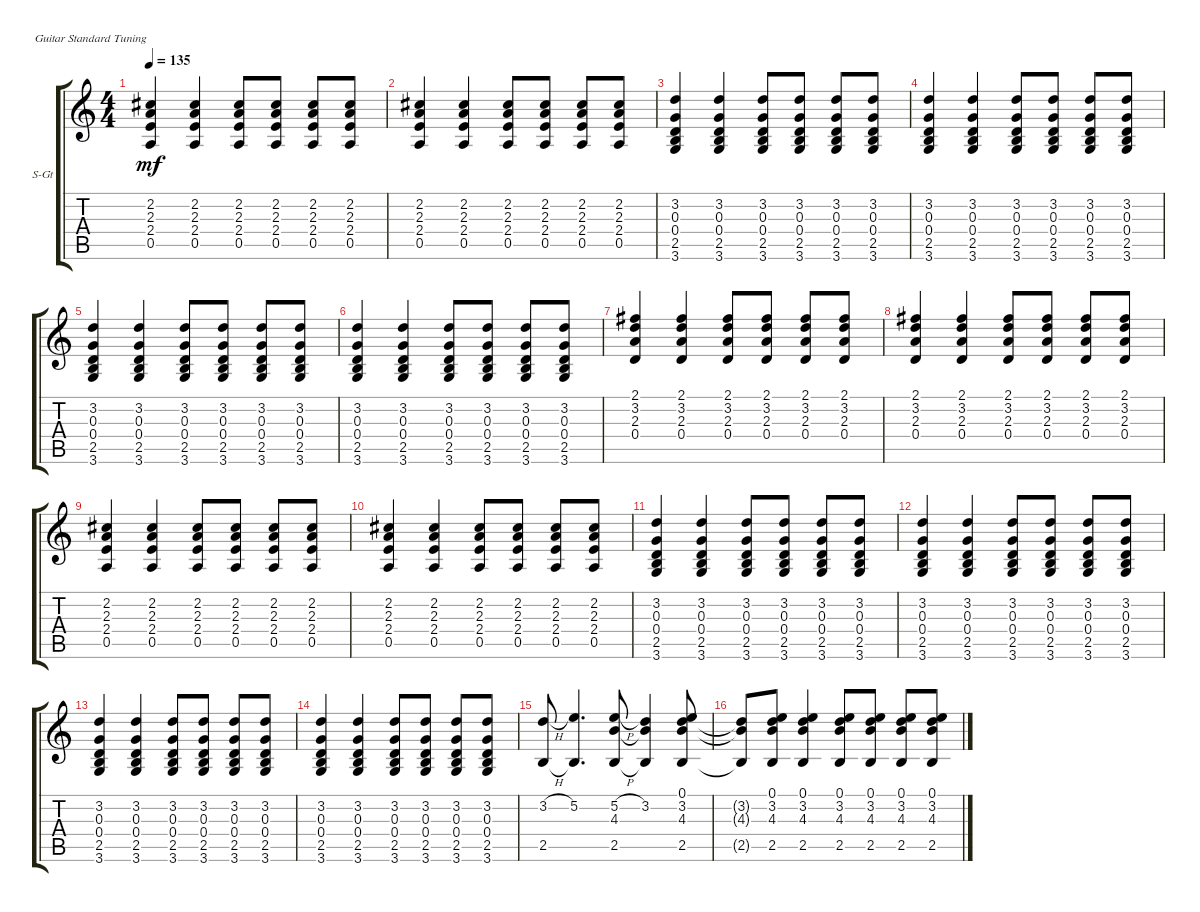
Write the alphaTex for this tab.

\defaultSystemsLayout 4
\bracketExtendMode groupsimilarinstruments
\firstSystemTrackNameOrientation horizontal
\otherSystemsTrackNameOrientation horizontal
\track ("Steel Guitar" "S-Gt") {instrument acousticguitarsteel}
\staff {score tabs}
\tuning (E4 B3 G3 D3 A2 E2)
\ts (4 4)
\tempo 135
\clef g2
\ks c
(2.4 2.3 2.2 0.5).4{dy mf} (2.4 2.3 2.2 0.5).4 (2.4 2.3 2.2 0.5).8 (2.4 2.3 2.2 0.5).8 (2.4 2.3 2.2 0.5).8 (2.4 2.3 2.2 0.5).8 |
(2.4 2.3 2.2 0.5).4 (2.4 2.3 2.2 0.5).4 (2.4 2.3 2.2 0.5).8 (2.4 2.3 2.2 0.5).8 (2.4 2.3 2.2 0.5).8 (2.4 2.3 2.2 0.5).8 |
(3.6 2.5 0.4 0.3 3.2).4 (3.6 2.5 0.4 0.3 3.2).4 (3.6 2.5 0.4 0.3 3.2).8 (3.6 2.5 0.4 0.3 3.2).8 (3.6 2.5 0.4 0.3 3.2).8 (3.6 2.5 0.4 0.3 3.2).8 |
(3.6 2.5 0.4 0.3 3.2).4 (3.6 2.5 0.4 0.3 3.2).4 (3.6 2.5 0.4 0.3 3.2).8 (3.6 2.5 0.4 0.3 3.2).8 (3.6 2.5 0.4 0.3 3.2).8 (3.6 2.5 0.4 0.3 3.2).8 |
(3.6 2.5 0.4 0.3 3.2).4 (3.6 2.5 0.4 0.3 3.2).4 (3.6 2.5 0.4 0.3 3.2).8 (3.6 2.5 0.4 0.3 3.2).8 (3.6 2.5 0.4 0.3 3.2).8 (3.6 2.5 0.4 0.3 3.2).8 |
(3.6 2.5 0.4 0.3 3.2).4 (3.6 2.5 0.4 0.3 3.2).4 (3.6 2.5 0.4 0.3 3.2).8 (3.6 2.5 0.4 0.3 3.2).8 (3.6 2.5 0.4 0.3 3.2).8 (3.6 2.5 0.4 0.3 3.2).8 |
(0.4 2.3 3.2 2.1).4 (0.4 2.3 3.2 2.1).4 (0.4 2.3 3.2 2.1).8 (0.4 2.3 3.2 2.1).8 (0.4 2.3 3.2 2.1).8 (0.4 2.3 3.2 2.1).8 |
(0.4 2.3 3.2 2.1).4 (0.4 2.3 3.2 2.1).4 (0.4 2.3 3.2 2.1).8 (0.4 2.3 3.2 2.1).8 (0.4 2.3 3.2 2.1).8 (0.4 2.3 3.2 2.1).8 |
(2.4 2.3 2.2 0.5).4 (2.4 2.3 2.2 0.5).4 (2.4 2.3 2.2 0.5).8 (2.4 2.3 2.2 0.5).8 (2.4 2.3 2.2 0.5).8 (2.4 2.3 2.2 0.5).8 |
(2.4 2.3 2.2 0.5).4 (2.4 2.3 2.2 0.5).4 (2.4 2.3 2.2 0.5).8 (2.4 2.3 2.2 0.5).8 (2.4 2.3 2.2 0.5).8 (2.4 2.3 2.2 0.5).8 |
(3.6 2.5 0.4 0.3 3.2).4 (3.6 2.5 0.4 0.3 3.2).4 (3.6 2.5 0.4 0.3 3.2).8 (3.6 2.5 0.4 0.3 3.2).8 (3.6 2.5 0.4 0.3 3.2).8 (3.6 2.5 0.4 0.3 3.2).8 |
(3.6 2.5 0.4 0.3 3.2).4 (3.6 2.5 0.4 0.3 3.2).4 (3.6 2.5 0.4 0.3 3.2).8 (3.6 2.5 0.4 0.3 3.2).8 (3.6 2.5 0.4 0.3 3.2).8 (3.6 2.5 0.4 0.3 3.2).8 |
(3.6 2.5 0.4 0.3 3.2).4 (3.6 2.5 0.4 0.3 3.2).4 (3.6 2.5 0.4 0.3 3.2).8 (3.6 2.5 0.4 0.3 3.2).8 (3.6 2.5 0.4 0.3 3.2).8 (3.6 2.5 0.4 0.3 3.2).8 |
(3.6 2.5 0.4 0.3 3.2).4 (3.6 2.5 0.4 0.3 3.2).4 (3.6 2.5 0.4 0.3 3.2).8 (3.6 2.5 0.4 0.3 3.2).8 (3.6 2.5 0.4 0.3 3.2).8 (3.6 2.5 0.4 0.3 3.2).8 |
(3.2{h} 2.5).8 (2.5{t} 5.2).4{d} (2.5 5.2{h} 4.3).8 (3.2 2.5{t} 4.3{t}).4 (3.2 4.3 2.5 0.1).8 |
(3.2{t} 4.3{t} 2.5{t}).8 (3.2 4.3 2.5 0.1).8 (3.2 4.3 2.5 0.1).4 (3.2 4.3 2.5 0.1).8 (3.2 4.3 2.5 0.1).8 (3.2 4.3 2.5 0.1).8 (3.2 4.3 2.5 0.1).8
